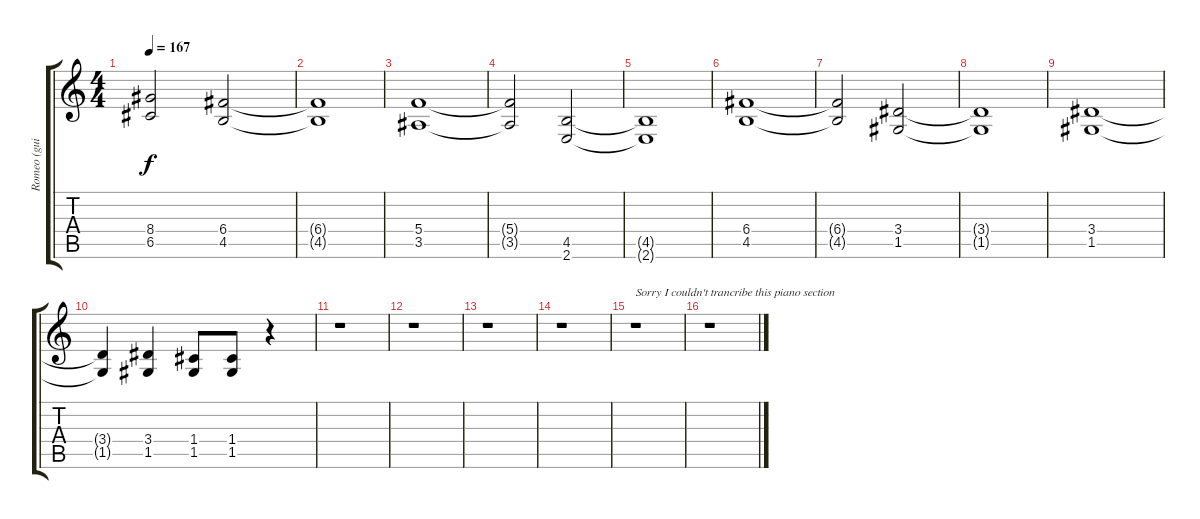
\track ("Romeo (guitar I)" "Romeo (gui") {instrument distortionguitar}
\staff {score tabs}
\tuning (D4 A3 F3 C3 G2 D2) {hide}
\ts (4 4)
\tempo 167
\clef g2
\ks c
(8.4{t} 6.5{t}).2{dy f} (6.4 4.5).2 |
(6.4{t} 4.5{t}).1 |
(5.4 3.5).1 |
(5.4{t} 3.5{t}).2 (4.5 2.6).2 |
(4.5{t} 2.6{t}).1 |
(6.4 4.5).1 |
(6.4{t} 4.5{t}).2 (3.4 1.5).2 |
(3.4{t} 1.5{t}).1 |
(3.4 1.5).1 |
(3.4{t} 1.5{t}).4 (3.4 1.5).4 (1.4 1.5).8 (1.4 1.5).8 r.4 |
r.1 |
r.1 |
r.1 |
r.1 |
r.1{txt "Sorry I couldn't trancribe this piano section"} |
r.1
